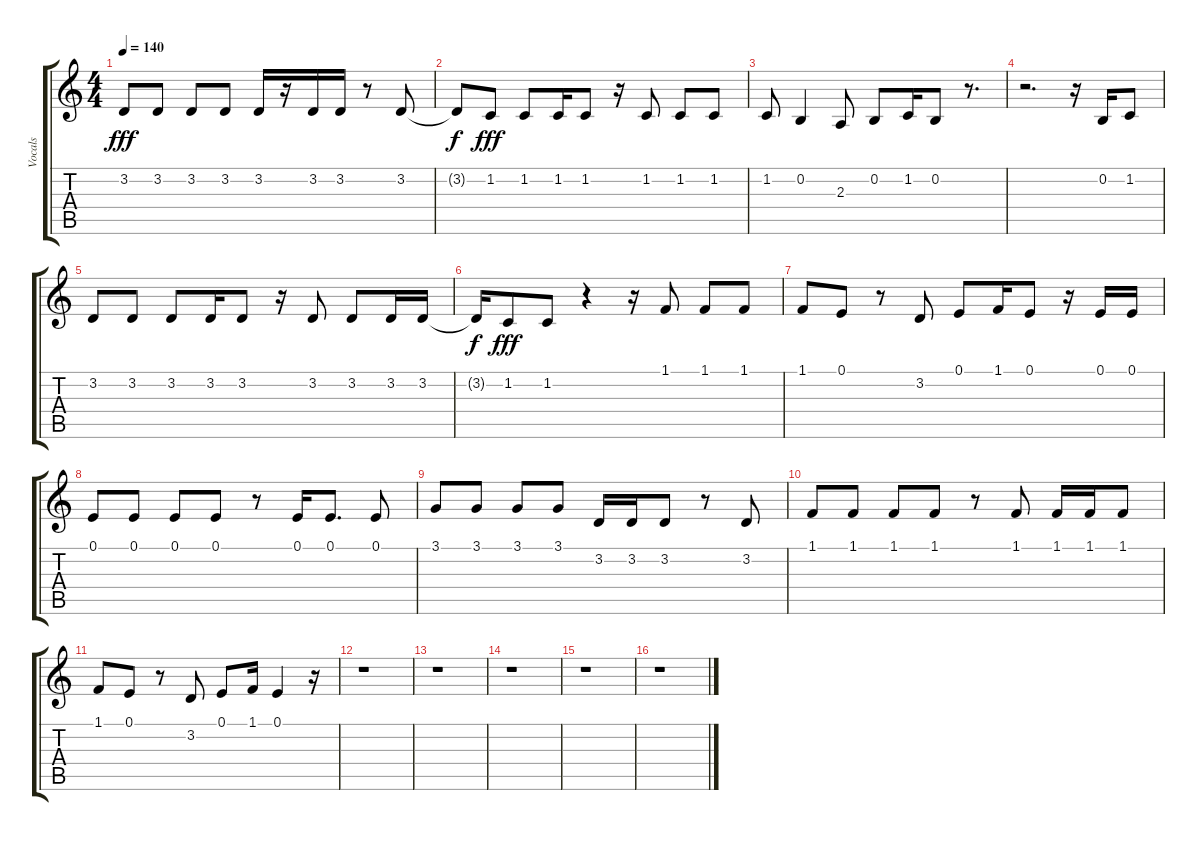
\track ("Vocals" "Vocals") {instrument trumpet}
\staff {score tabs}
\tuning (E4 B3 G3 D3 A2 E2) {hide}
\ts (4 4)
\tempo 140
\clef g2
\ks c
3.2.8{dy fff} 3.2.8 3.2.8 3.2.8 3.2.16 r.16 3.2.16 3.2.16 r.8 3.2.8 |
3.2{t}.8{dy f} 1.2.8{dy fff} 1.2.8 1.2.16 1.2.8 r.16 1.2.8 1.2.8 1.2.8 |
1.2.8 0.2.4 2.3.8 0.2.8 1.2.16 0.2.8 r.8{d} |
r.2{d} r.16 0.2.16 1.2.8 |
3.2.8 3.2.8 3.2.8 3.2.16 3.2.8 r.16 3.2.8 3.2.8 3.2.16 3.2.16 |
3.2{t}.16{dy f} 1.2.8{dy fff} 1.2.8 r.4 r.16 1.1.8 1.1.8 1.1.8 |
1.1.8 0.1.8 r.8 3.2.8 0.1.8 1.1.16 0.1.8 r.16 0.1.16 0.1.16 |
0.1.8 0.1.8 0.1.8 0.1.8 r.8 0.1.16 0.1.8{d} 0.1.8 |
3.1.8 3.1.8 3.1.8 3.1.8 3.2.16 3.2.16 3.2.8 r.8 3.2.8 |
1.1.8 1.1.8 1.1.8 1.1.8 r.8 1.1.8 1.1.16 1.1.16 1.1.8 |
1.1.8 0.1.8 r.8 3.2.8 0.1.8 1.1.16 0.1.4 r.16 |
r.1 |
r.1 |
r.1 |
r.1 |
r.1
